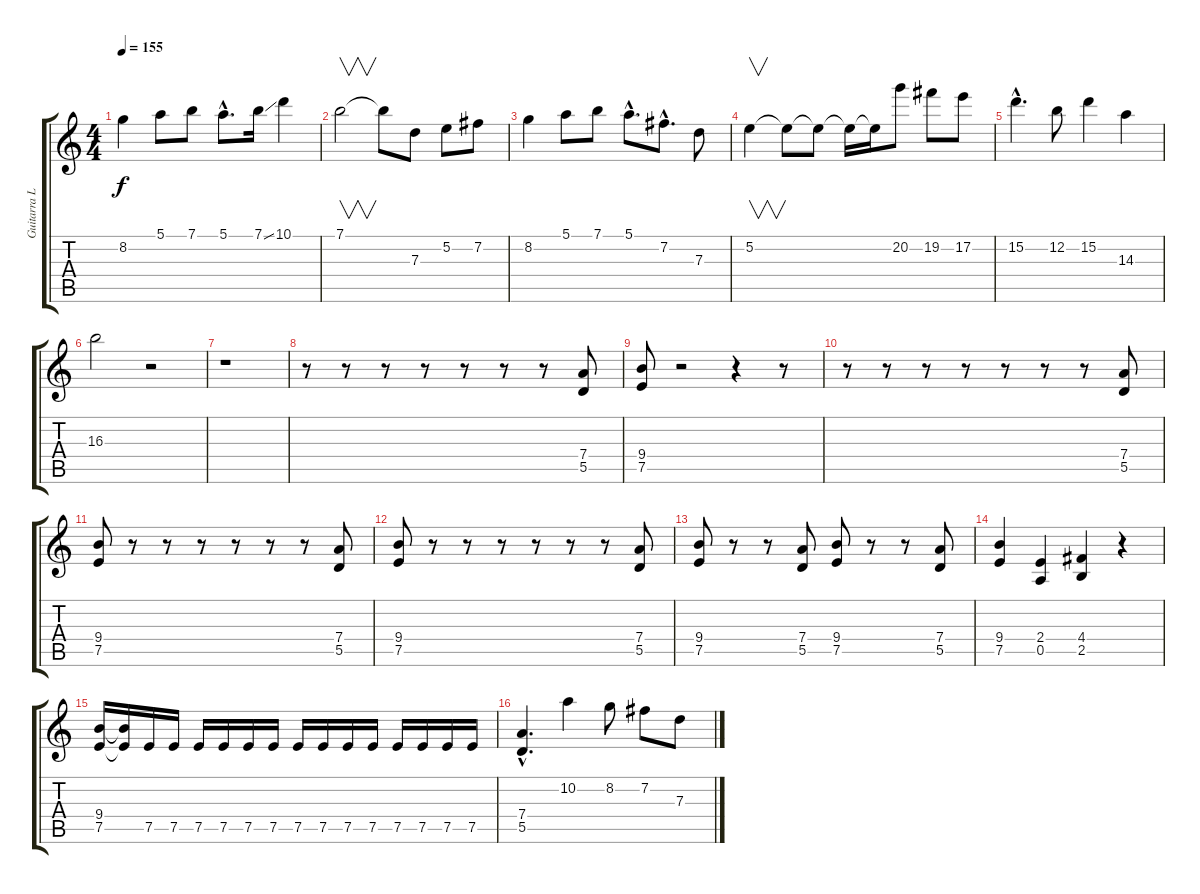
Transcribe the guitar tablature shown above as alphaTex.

\track ("Guitarra Lider" "Guitarra L") {instrument distortionguitar}
\staff {score tabs}
\tuning (E4 B3 G3 D3 A2 E2) {hide}
\ts (4 4)
\tempo 155
\clef g2
\ks c
8.2.4{dy f} 5.1.8 7.1.8 5.1{hac}.8{d} 7.1{ss}.16 10.1.4 |
7.1.2{v} 7.1{t}.8 7.3.8 5.2.8 7.2.8 |
8.2.4 5.1.8 7.1.8 5.1{hac}.8{d} 7.2{hac}.8{d} 7.3.8 |
5.2.4{v} 5.2{t}.8 5.2{t}.8 5.2{t}.16 5.2{t}.16 20.2.8 19.2.8 17.2.8 |
15.2{hac}.4{d} 12.2.8 15.2.4 14.3.4 |
16.3.2 r.2 |
r.1 |
r.8 r.8 r.8 r.8 r.8 r.8 r.8 (7.4 5.5).8 |
(9.4 7.5).8 r.2 r.4 r.8 |
r.8 r.8 r.8 r.8 r.8 r.8 r.8 (7.4 5.5).8 |
(9.4 7.5).8 r.8 r.8 r.8 r.8 r.8 r.8 (7.4 5.5).8 |
(9.4 7.5).8 r.8 r.8 r.8 r.8 r.8 r.8 (7.4 5.5).8 |
(9.4 7.5).8 r.8 r.8 (7.4 5.5).8 (9.4 7.5).8 r.8 r.8 (7.4 5.5).8 |
(9.4 7.5).4 (2.4 0.5).4 (4.4 2.5).4 r.4 |
(9.4 7.5).16 (9.4{t} 7.5{t}).16 7.5.16 7.5.16 7.5.16 7.5.16 7.5.16 7.5.16 7.5.16 7.5.16 7.5.16 7.5.16 7.5.16 7.5.16 7.5.16 7.5.16 |
(7.4{hac} 5.5{hac}).4{d} 10.2.4 8.2.8 7.2.8 7.3.8
